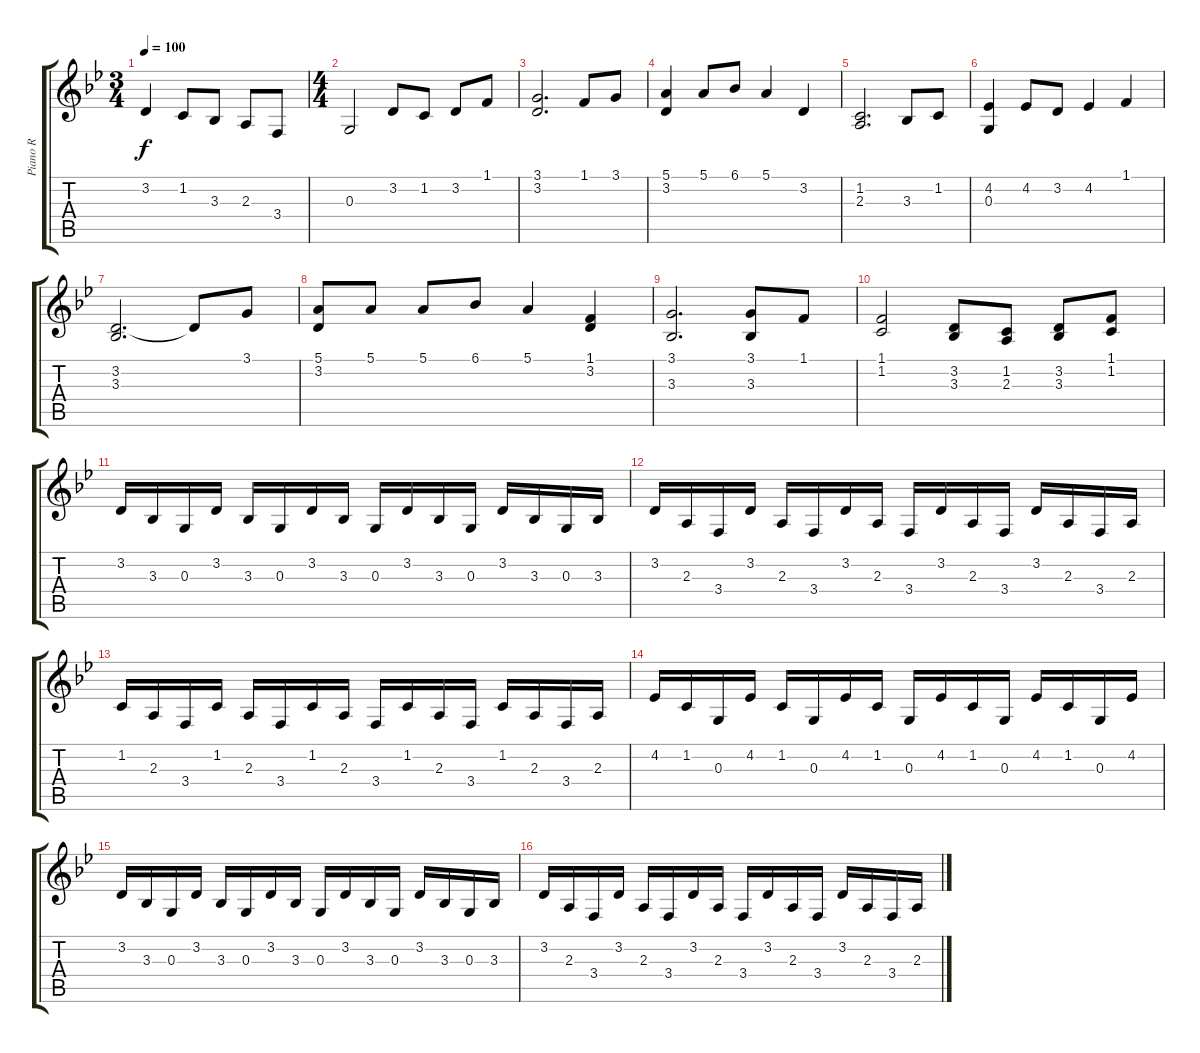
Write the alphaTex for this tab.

\track ("Piano R" "Piano R") {instrument acousticgrandpiano}
\staff {score tabs}
\tuning (E4 B3 G3 D3 A2 E2) {hide}
\ts (3 4)
\tempo 100
\clef g2
\ks bb
3.2.4{dy f} 1.2.8 3.3.8 2.3.8 3.4.8 |
\ts (4 4)
0.3.2 3.2.8 1.2.8 3.2.8 1.1.8 |
(3.1 3.2).2{d} 1.1.8 3.1.8 |
(5.1 3.2).4 5.1.8 6.1.8 5.1.4 3.2.4 |
(1.2 2.3).2{d} 3.3.8 1.2.8 |
(4.2 0.3).4 4.2.8 3.2.8 4.2.4 1.1.4 |
(3.2 3.3).2{d} 3.2{t}.8 3.1.8 |
(5.1 3.2).8 5.1.8 5.1.8 6.1.8 5.1.4 (1.1 3.2).4 |
(3.1 3.3).2{d} (3.1 3.3).8 1.1.8 |
(1.1 1.2).2 (3.2 3.3).8 (1.2 2.3).8 (3.2 3.3).8 (1.1 1.2).8 |
3.2.16 3.3.16 0.3.16 3.2.16 3.3.16 0.3.16 3.2.16 3.3.16 0.3.16 3.2.16 3.3.16 0.3.16 3.2.16 3.3.16 0.3.16 3.3.16 |
3.2.16 2.3.16 3.4.16 3.2.16 2.3.16 3.4.16 3.2.16 2.3.16 3.4.16 3.2.16 2.3.16 3.4.16 3.2.16 2.3.16 3.4.16 2.3.16 |
1.2.16 2.3.16 3.4.16 1.2.16 2.3.16 3.4.16 1.2.16 2.3.16 3.4.16 1.2.16 2.3.16 3.4.16 1.2.16 2.3.16 3.4.16 2.3.16 |
4.2.16 1.2.16 0.3.16 4.2.16 1.2.16 0.3.16 4.2.16 1.2.16 0.3.16 4.2.16 1.2.16 0.3.16 4.2.16 1.2.16 0.3.16 4.2.16 |
3.2.16 3.3.16 0.3.16 3.2.16 3.3.16 0.3.16 3.2.16 3.3.16 0.3.16 3.2.16 3.3.16 0.3.16 3.2.16 3.3.16 0.3.16 3.3.16 |
3.2.16 2.3.16 3.4.16 3.2.16 2.3.16 3.4.16 3.2.16 2.3.16 3.4.16 3.2.16 2.3.16 3.4.16 3.2.16 2.3.16 3.4.16 2.3.16
